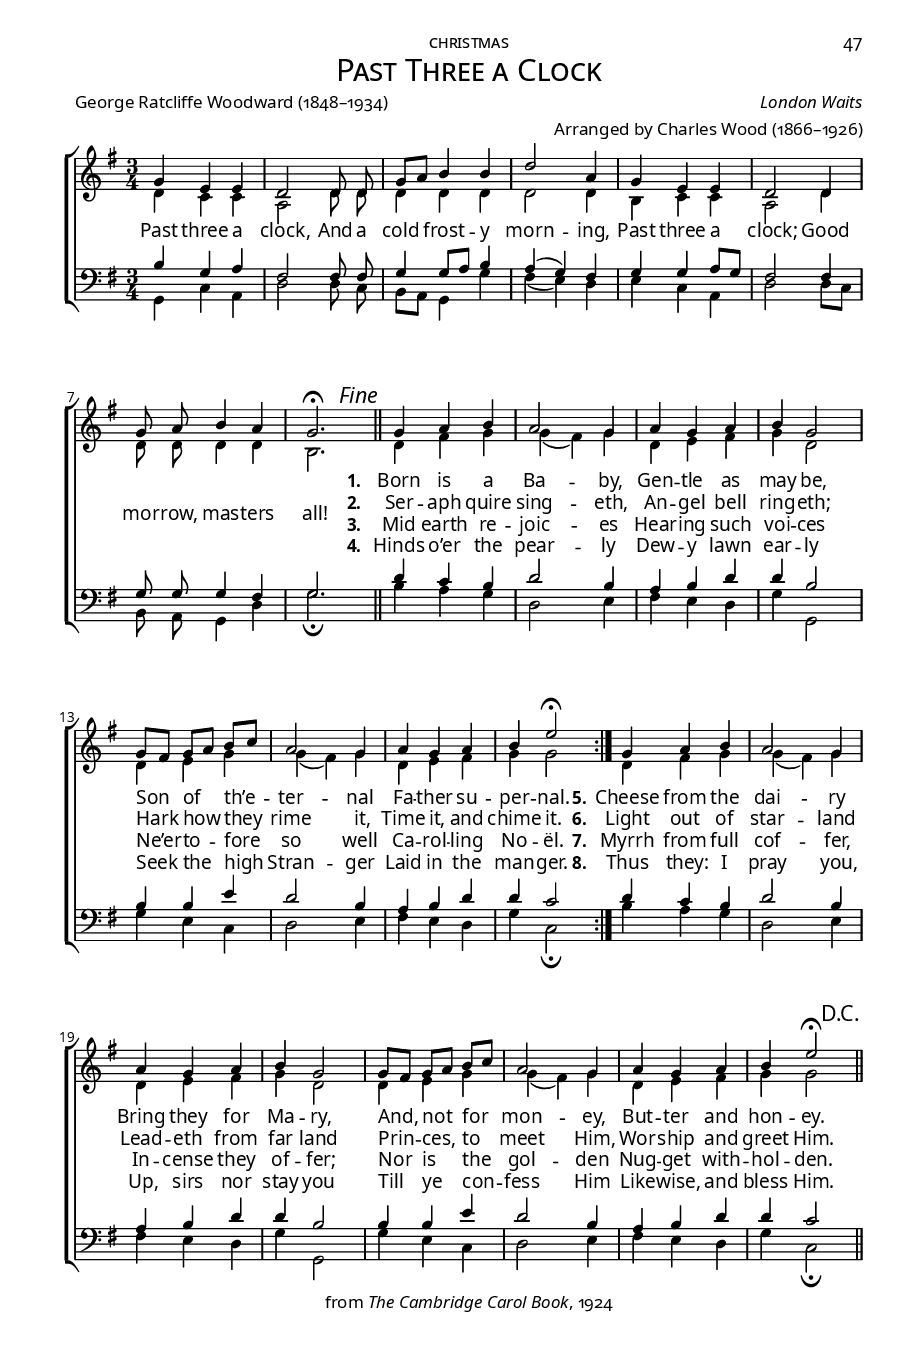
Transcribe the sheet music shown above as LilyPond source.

\version "2.14.2"
\include "util.ly"
\header {
  title = \markup{\override #'(font-name . "Garamond Premr Pro Smbd Subh"){ \abs-fontsize #15 \smallCapsOldStyle"Past Three a Clock"}}
  poet = \markup\oldStyleNum"George Ratcliffe Woodward (1848–1934)"
  composer = \markup{\italic"London Waits"}
  arranger = \markup\oldStyleNum"Arranged by Charles Wood (1866–1926)"
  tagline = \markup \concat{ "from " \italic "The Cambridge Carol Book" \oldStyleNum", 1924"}
}
\paper {
  paper-height = 9\in
  paper-width = 6\in
  indent = 0\in
  %system-system-spacing = #'((basic-distance . 10) (padding . 0))
  %system-system-spacing =
  %  #'((basic-distance . 0)
  %     (minimum-distance . 0)
  %     (padding . -0.35)
  %     (stretchability . 100))
  ragged-last-bottom = ##f
  ragged-bottom = ##f
  two-sided = ##t
  inner-margin = 0.5\in
  outer-margin = 0.25\in
  top-margin = 0.25\in
  bottom-margin = 0.25\in
  first-page-number = #047
  print-first-page-number = ##t
  headerLine = \markup{ \smallCapsOldStyle"christmas"}
  oddHeaderMarkup = \markup\fill-line{
     \abs-fontsize #8.5
     \combine 
        \fill-line{"" \on-the-fly #print-page-number-check-first
        \oldStylePageNum""
        }
        \fill-line{\headerLine}
  }
  evenHeaderMarkup = \markup {
     \abs-fontsize #8.5
     \combine
        \on-the-fly #print-page-number-check-first
        \oldStylePageNum""
        \fill-line{\headerLine}
  }
}
#(set-global-staff-size 14.9) \paper{ #(define fonts (make-pango-font-tree "GoudyOlSt BT" "Garamond Premier Pro" "Garamond Premier Pro" (/ 14.9 20))) }
global = {
  \key g \major
  \time 3/4
  \autoBeamOff
}

sopMusic = \relative c' {
  \repeat volta 2 {
    g'4 e e |
    d2 d8 d |
    g[ a] b4 b ||
    d2 a4 |
    g e e |
    d2 d4 | \break
    
    g8 a b4 a |
    g2.\fermata \bar"||"
    \once \override Score.RehearsalMark #'self-alignment-X = #RIGHT
%    \once \override Score.RehearsalMark #'break-visibility = #end-of-line-visible
    \mark\markup\italic"Fine"
  
    g4 a b |
    a2 g4 |
    a g a |
    b g2 |
    
    g8[ fis] g[ a] b[ c] |
    a2 g4 |
    a g a |
    b e2\fermata
  }
    
  g,4 a b |
  a2 g4 |
  a g a |
  b g2 |
  
  g8[ fis] g[ a] b[ c] |
  a2 g4 |
  a g a |
  b e2\fermata \bar"||"
  \once \override Score.RehearsalMark #'self-alignment-X = #RIGHT
  \mark"D.C."
}
sopWords = \lyricmode {
  
}

altoMusic = \relative c' {
  d4 c c |
  a2 d8 d |
  d4 d d |
  d2 d4 |
  b c c |
  a2 d4 |
  
  d8 d d4 d |
  b2.
  
  d4 fis g |
  g( fis) g |
  d e fis |
  g d2 |
  
  d4 e g |
  g( fis) g |
  d e fis |
  g g2
  
  
  
  d4 fis g |
  g( fis) g |
  d e fis |
  g d2 |
  
  d4 e g |
  g( fis) g |
  d e fis |
  g g2 \bar "||"
}
dropLyrics = {
  \override LyricText #'extra-offset = #'(0 . -4.9)
  \override LyricHyphen #'extra-offset = #'(0 . -4.9)
  \override LyricExtender #'extra-offset = #'(0 . -4.9)
  \override StanzaNumber #'extra-offset = #'(0 . -4.9)
}
altoWords = \lyricmode {
  \dropLyricsIV
  Past three a clock,
  And a cold frost -- y morn -- ing,
  Past three a clock;
  Good
  \dropLyrics
  mor -- row, mas -- ters all!
  
  \dropLyricsVII
  \set stanza = #"1. "
  \set associatedVoice = "sopranos"
  Born is a Ba -- by, Gen -- tle as may be,
  Son of th’e -- ter -- nal Fa -- ther su -- per -- nal.
  
  
  \set stanza = #"5."
  Cheese from the dai -- ry
  Bring they for Ma -- ry,
  And, not for mon -- ey,
  But -- ter and hon -- ey.
}
altoWordsII = \lyricmode {
  \dropLyricsVII
%\markup\italic
  \repeat unfold 21 {\skip1}
  \set stanza = #"2. "
  Ser -- aph quire sing -- eth, An -- gel bell ring -- eth;
  Hark how they rime it, Time it, and chime it.
  
  
  \set stanza = #"6."
  Light out of star -- land
  Lead -- eth from far land
  Prin -- ces, to meet Him,
  Wor -- ship and greet Him.
}
altoWordsIII = \lyricmode {
  \dropLyricsVII
  \repeat unfold 21 {\skip1}
  \set stanza = #"3. "
  Mid earth re -- joic -- es
  Hear -- ing such voi -- ces
  Ne’er -- to -- fore so well
  Ca -- rol -- ling No -- ël.
  
  
  \set stanza = #"7."
  Myrrh from full cof -- fer,
  In -- cense they of -- fer;
  Nor is the gol -- den
  Nug -- get with -- hol -- den.
}
altoWordsIV = \lyricmode {
  \dropLyricsVII
  \repeat unfold 21 {\skip1}
  \set stanza = #"4. "
  Hinds o’er the pear -- ly
  Dew -- y lawn ear -- ly
  Seek the high Stran -- ger
  Laid in the man -- ger.
  
  
  \set stanza = #"8."
  Thus they: I pray you,
  Up, sirs nor stay you
  Till ye con -- fess Him
  Like -- wise, and bless Him.
}
altoWordsV = \lyricmode {
  \repeat unfold 21 {\skip1}
}
altoWordsVI = \lyricmode {
  \repeat unfold 21 {\skip1}
}
altoWordsVII = \lyricmode {
  \repeat unfold 21 {\skip1}
}
altoWordsVIII = \lyricmode {
  \repeat unfold 21 {\skip1}
}
tenorMusic = \relative c' {
  b4 g a |
  fis2 fis8 fis |
  g4 g8[ a] b4 |
  a( g) fis |
  g g a8[ g] |
  fis2 fis4 |
  
  g8 g g4 fis |
  g2. |
  
  d'4 c b |
  d2 b4 |
  a b d |
  d b2 |
  
  b4 b e |
  d2 b4 |
  a b d |
  d c2
  
  
  
  d4 c b |
  d2 b4 |
  a b d |
  d b2 |
  
  b4 b e |
  d2 b4 |
  a b d |
  d c2 \bar "||"
}
tenorWords = \lyricmode {

}

bassMusic = \relative c {
  g4 c a |
  d2 d8 c |
  b[ a] g4 g' |
  fis( e) d |
  e c a |
  d2 d8[ c] |
  
  b a g4 d' |
  g2.\fermata |
  
  b4 a g |
  d2 e4 |
  fis e d |
  g g,2 |
  
  g'4 e c |
  d2 e4 |
  fis e d |
  g c,2\fermata
  
  
  
  
  
  b'4 a g |
  d2 e4 |
  fis e d |
  g g,2 |
  
  g'4 e c |
  d2 e4 |
  fis e d |
  g c,2\fermata \bar "||"
}
bassWords = \lyricmode {

}

pianoRH = \relative c' {
  
}
pianoLH = \relative c' {
  
}

\score {
  <<
   \new ChoirStaff <<
%    \new Lyrics = sopranos \with { \override VerticalAxisGroup #'nonstaff-relatedstaff-spacing = #'((basic-distance . 1)) }
    \new Staff = women <<
      \new Voice = "sopranos" { \voiceOne << \global \sopMusic >> }
      \new Voice = "altos" { \voiceTwo << \global \altoMusic >> }
    >>
    \new Lyrics \with { alignAboveContext = #"women" \override VerticalAxisGroup #'nonstaff-relatedstaff-spacing = #'((basic-distance . 1))} \lyricsto "sopranos" \sopWords
    \new Lyrics = "altosVIII"  \with { alignBelowContext = #"women" \override VerticalAxisGroup #'nonstaff-relatedstaff-spacing = #'((basic-distance . 1))} \lyricsto "sopranos" \altoWordsVIII
    \new Lyrics = "altosVII"  \with { alignBelowContext = #"women" \override VerticalAxisGroup #'nonstaff-relatedstaff-spacing = #'((basic-distance . 1))} \lyricsto "sopranos" \altoWordsVII
    \new Lyrics = "altosVI"  \with { alignBelowContext = #"women" \override VerticalAxisGroup #'nonstaff-relatedstaff-spacing = #'((basic-distance . 1))} \lyricsto "sopranos" \altoWordsVI
    \new Lyrics = "altosV"  \with { alignBelowContext = #"women" \override VerticalAxisGroup #'nonstaff-relatedstaff-spacing = #'((basic-distance . 1))} \lyricsto "sopranos" \altoWordsV
    \new Lyrics = "altosIV"  \with { alignBelowContext = #"women" \override VerticalAxisGroup #'nonstaff-relatedstaff-spacing = #'((basic-distance . 1))} \lyricsto "sopranos" \altoWordsIV
    \new Lyrics = "altosIII"  \with { alignBelowContext = #"women" \override VerticalAxisGroup #'nonstaff-relatedstaff-spacing = #'((basic-distance . 1))} \lyricsto "sopranos" \altoWordsIII
    \new Lyrics = "altosII"  \with { alignBelowContext = #"women" \override VerticalAxisGroup #'nonstaff-relatedstaff-spacing = #'((basic-distance . 1))} \lyricsto "sopranos" \altoWordsII
    \new Lyrics = "altos"  \with { alignBelowContext = #"women" \override VerticalAxisGroup #'nonstaff-relatedstaff-spacing = #'((padding . 0))} \lyricsto "altos" \altoWords
   \new Staff = men <<
      \clef bass
      \new Voice = "tenors" { \voiceOne << \global \tenorMusic >> }
      \new Voice = "basses" { \voiceTwo << \global \bassMusic >> }
    >>
    \new Lyrics \with { alignAboveContext = #"men" \override VerticalAxisGroup #'nonstaff-relatedstaff-spacing = #'((basic-distance . 1)) } \lyricsto "tenors" \tenorWords
    \new Lyrics \with { alignBelowContext = #"men" \override VerticalAxisGroup #'nonstaff-relatedstaff-spacing = #'((basic-distance . 1)) } \lyricsto "basses" \bassWords
  >>
%    \new PianoStaff << \new Staff { \new Voice { \pianoRH } } \new Staff { \clef "bass" \pianoLH } >>
  >>
  \layout {
    \context {
      \Score
      \override SpacingSpanner #'base-shortest-duration = #(ly:make-moment 1 4)
      \override SpacingSpanner #'common-shortest-duration = #(ly:make-moment 1 4)
    }
    \context {
      % Remove all empty staves
      % \Staff \RemoveEmptyStaves \override VerticalAxisGroup #'remove-first = ##t
    }
    \context {
      \Lyrics
      \override LyricText #'X-offset = #center-on-word
    }
  }
  \midi {
    \tempo 4 = 135
    \set Staff.midiInstrument = "flute"
  
    \context {
      \Voice
      \remove "Dynamic_performer"
    }
  }
}
